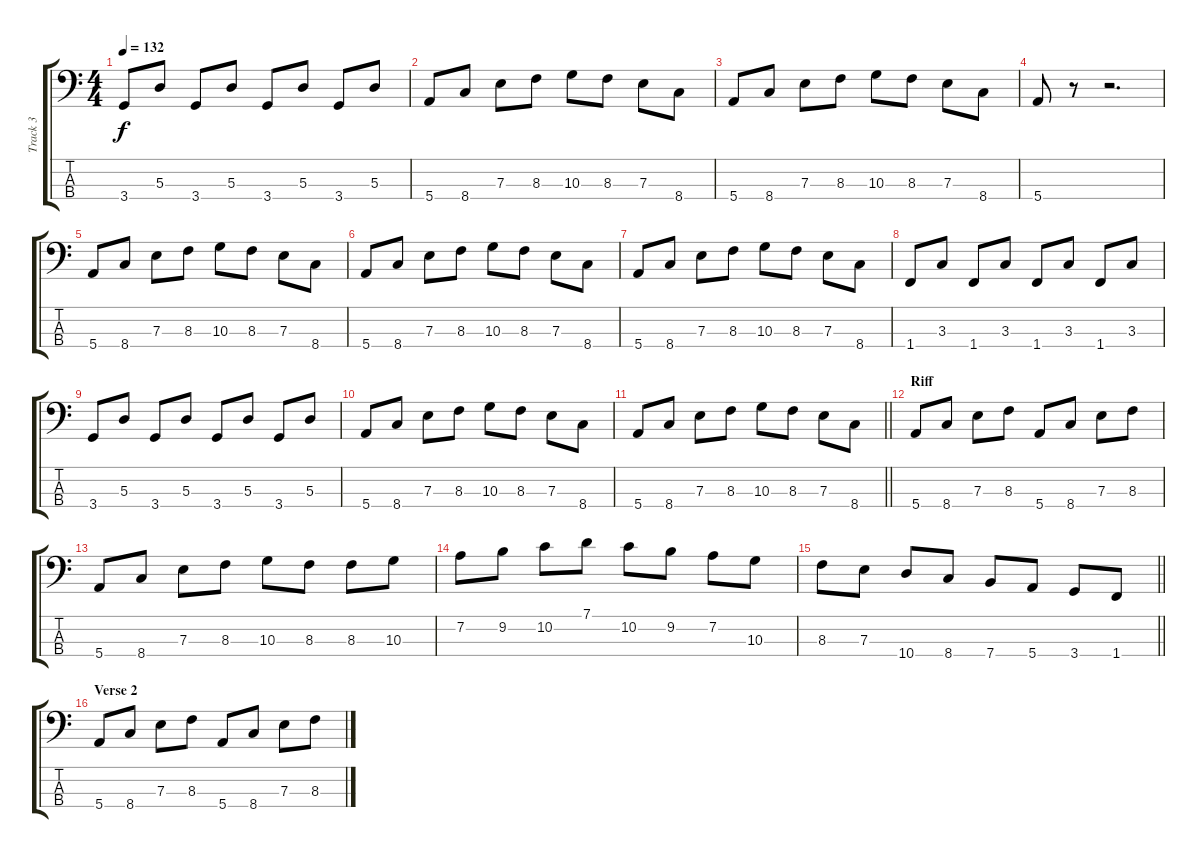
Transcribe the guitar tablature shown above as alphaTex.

\track ("Track 3" "Track 3") {instrument electricbassfinger}
\staff {score tabs}
\tuning (G2 D2 A1 E1) {hide}
\ts (4 4)
\tempo 132
\clef f4
\ks c
3.4.8{dy f} 5.3.8 3.4.8 5.3.8 3.4.8 5.3.8 3.4.8 5.3.8 |
5.4.8 8.4.8 7.3.8 8.3.8 10.3.8 8.3.8 7.3.8 8.4.8 |
5.4.8 8.4.8 7.3.8 8.3.8 10.3.8 8.3.8 7.3.8 8.4.8 |
5.4.8 r.8 r.2{d} |
5.4.8 8.4.8 7.3.8 8.3.8 10.3.8 8.3.8 7.3.8 8.4.8 |
5.4.8 8.4.8 7.3.8 8.3.8 10.3.8 8.3.8 7.3.8 8.4.8 |
5.4.8 8.4.8 7.3.8 8.3.8 10.3.8 8.3.8 7.3.8 8.4.8 |
1.4.8 3.3.8 1.4.8 3.3.8 1.4.8 3.3.8 1.4.8 3.3.8 |
3.4.8 5.3.8 3.4.8 5.3.8 3.4.8 5.3.8 3.4.8 5.3.8 |
5.4.8 8.4.8 7.3.8 8.3.8 10.3.8 8.3.8 7.3.8 8.4.8 |
\barLineRight lightlight
5.4.8 8.4.8 7.3.8 8.3.8 10.3.8 8.3.8 7.3.8 8.4.8 |
\section ("" "Riff")
5.4.8 8.4.8 7.3.8 8.3.8 5.4.8 8.4.8 7.3.8 8.3.8 |
5.4.8 8.4.8 7.3.8 8.3.8 10.3.8 8.3.8 8.3.8 10.3.8 |
7.2.8 9.2.8 10.2.8 7.1.8 10.2.8 9.2.8 7.2.8 10.3.8 |
\barLineRight lightlight
8.3.8 7.3.8 10.4.8 8.4.8 7.4.8 5.4.8 3.4.8 1.4.8 |
\section ("" "Verse 2")
5.4.8 8.4.8 7.3.8 8.3.8 5.4.8 8.4.8 7.3.8 8.3.8
